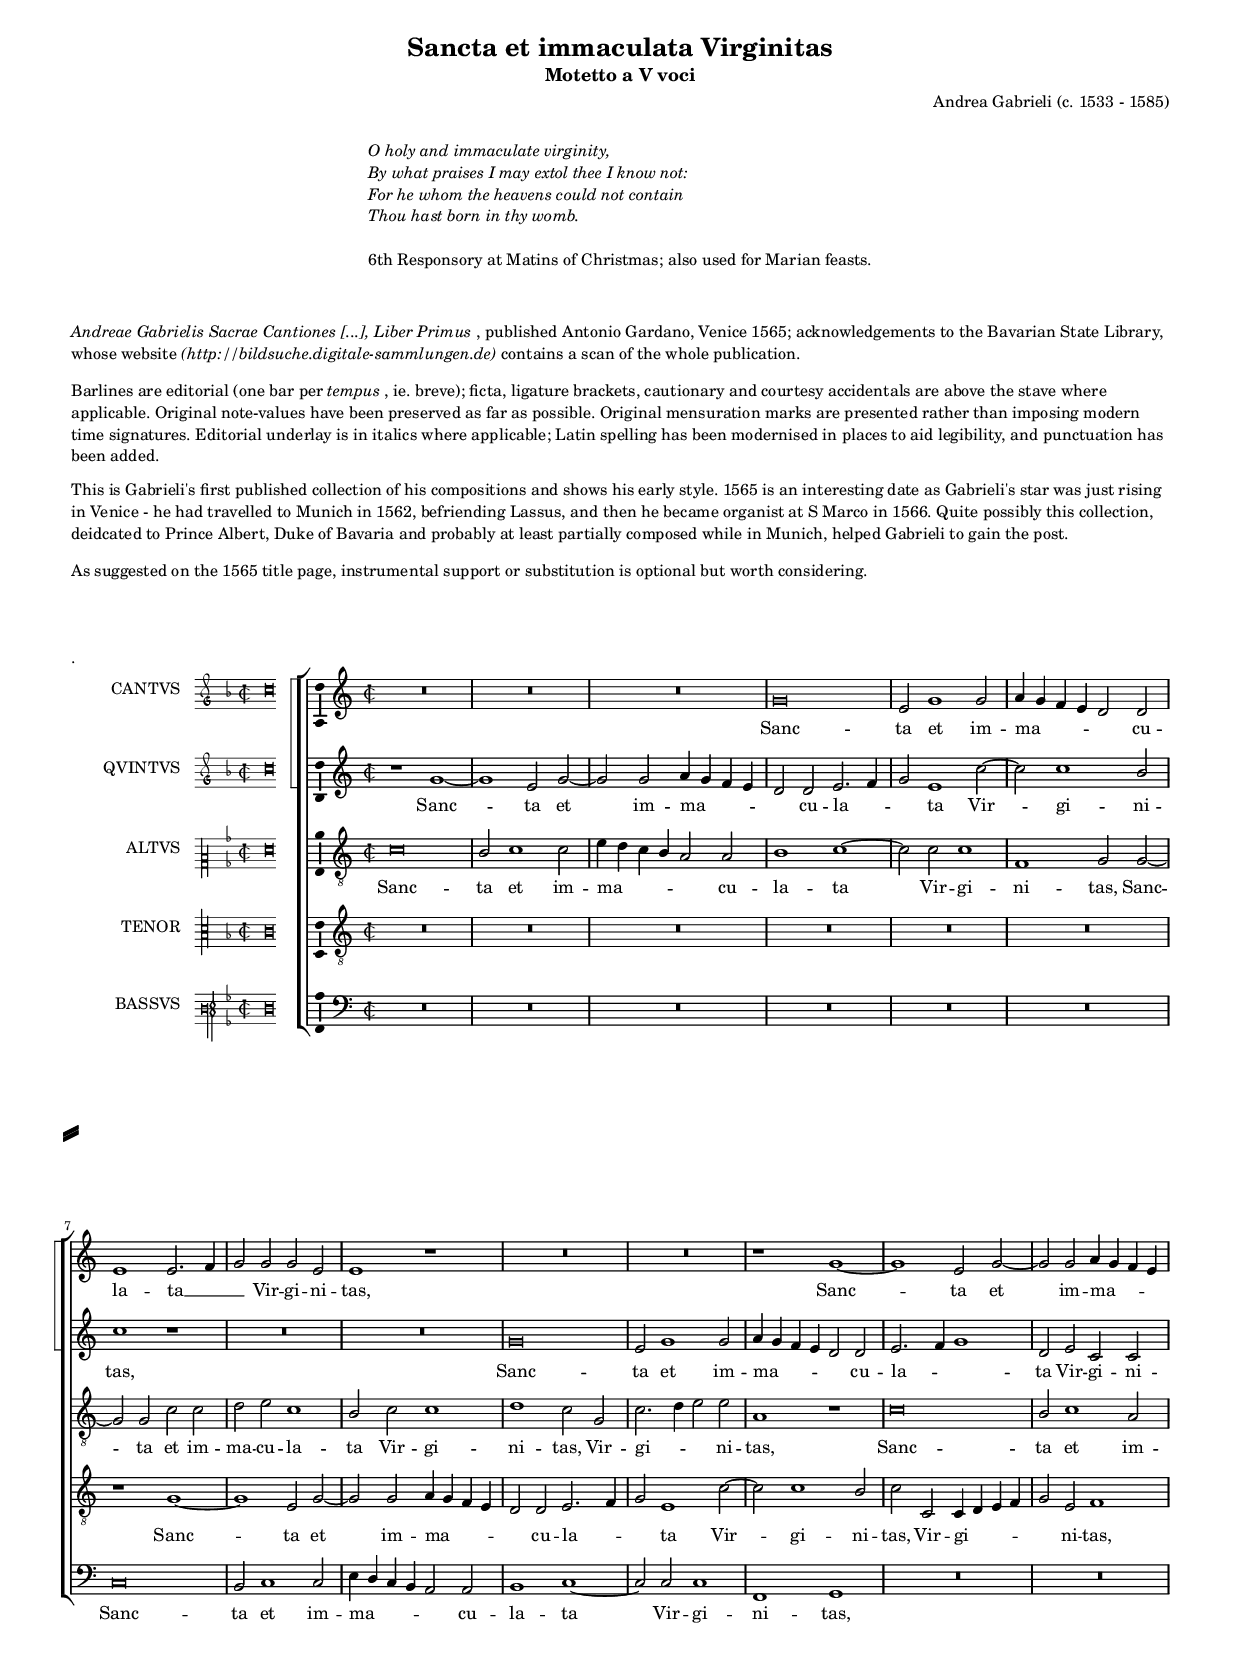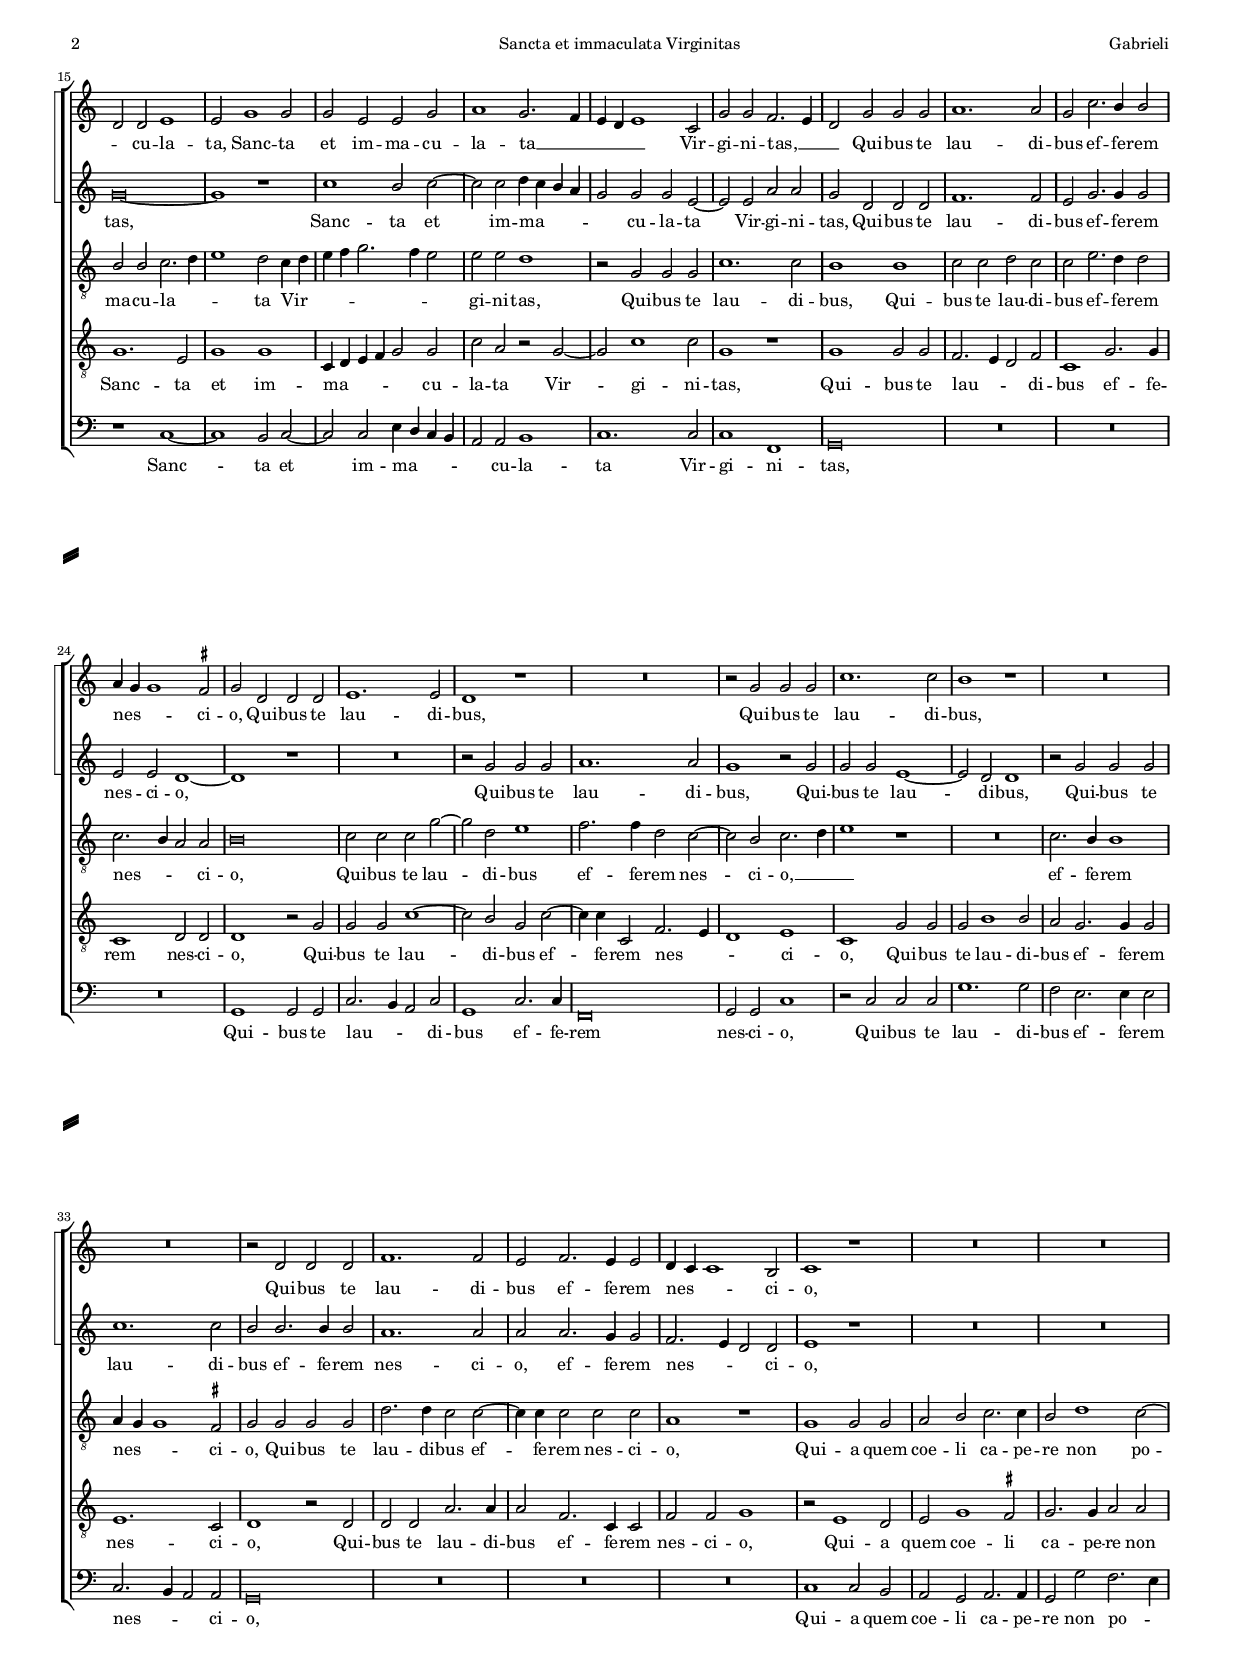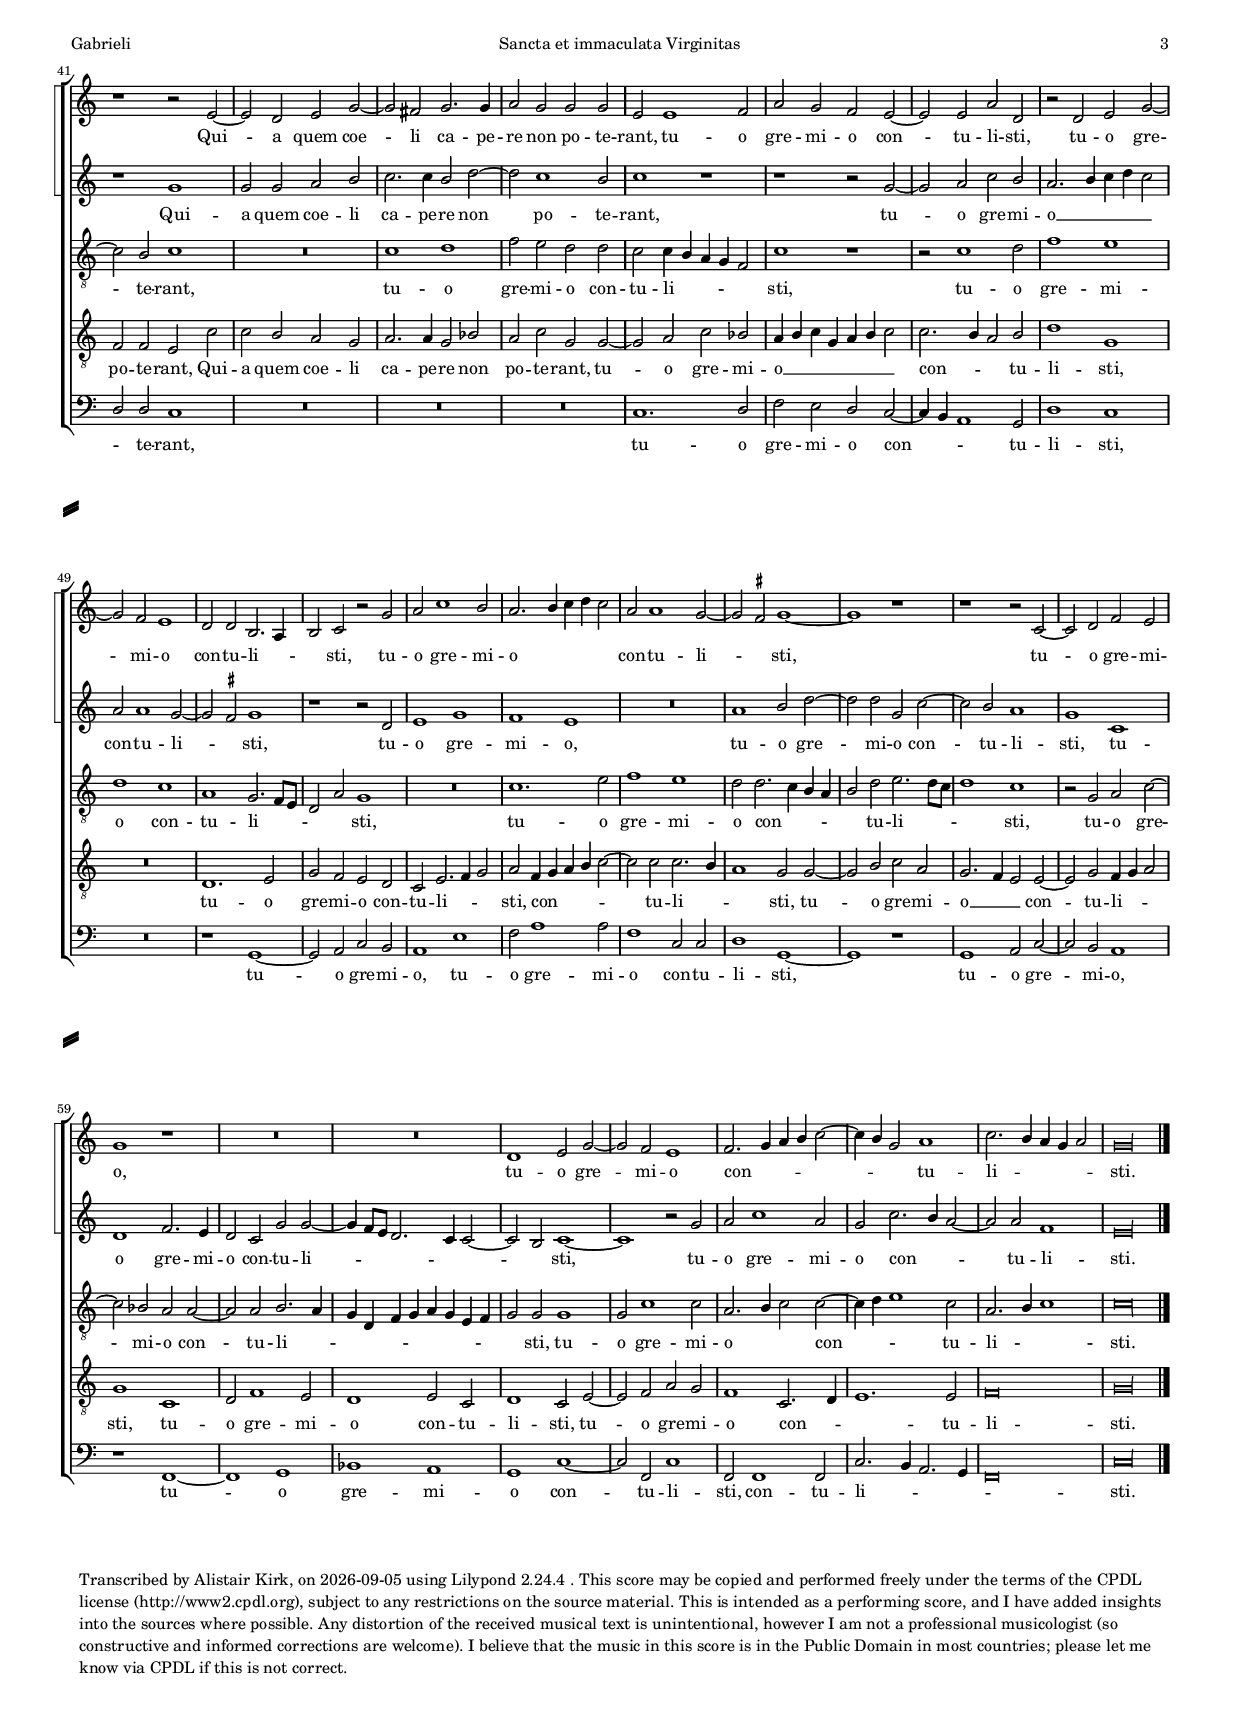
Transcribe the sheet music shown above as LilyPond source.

%
%  Alistair Kirk's Lilypond Template for Polyphonic Music - last revised 2015-04-29.
%
%  Best edited using Frescobaldi!  Get it from frescobaldi.org - a highly recommended
%  Lilypond editor.
%

%%%%%%%%%%%%%%%%%%
% 1 - Description of this score
%%%%%%%%%%%%%%%%%%

%%% 1A - paper layout
%

#(set-default-paper-size "a4")
#(set-global-staff-size 14)
\paper {
        left-margin   = 12\mm
        right-margin   = 12\mm
        top-margin    = 10\mm
        bottom-margin = 10\mm
}

%%% 1B - titles
%

\header {
	title = "Sancta et immaculata Virginitas"
	subtitle = "Motetto a V voci"
	% poet = ""
	% subsubtitle = "VIII Vocum"
	% arranger = ""
	composer = "Andrea Gabrieli (c. 1533 - 1585)"
	% opus=""
}

hcomposer = "Gabrieli"
htitle = "Sancta et immaculata Virginitas"

%%% 1C - Transposition of the whole score.
%
% This works relative to c.
%  Ie. To keep original pitch leave this as 'c' (without quotes).
% To transpose the whole score up a tone set to 'd'.  For down a tone, set to 'bes,' (note the comma) etc
%  Everything is transposed, including key signatures etc (but prefatory staves are not affected).

TranspositionInterval = g,



%%% 1D - clefs and stave labels
%

StaveAClef =  "treble"
StaveALabel =  "CANTVS"

StaveBClef =  "treble"
StaveBLabel =  "QVINTVS"

StaveCClef =  "treble_8"
StaveCLabel =  "ALTVS"

StaveDClef =  "treble_8"
StaveDLabel =  "TENOR"

StaveEClef =   "bass"
StaveELabel =   "BASSVS"

StaveFClef =  "treble_8"
StaveFLabel =   "Altus"

StaveGClef =   "treble_8"
StaveGLabel =   "Tenor"

StaveHClef =   "bass"
StaveHLabel =   "Bassus"

%%% 1E - key and time signature
%

gkeysig = {\key f \major}  %  Nb.  don't need to change this even if transposing - see above
global = {
	\time 2/1  %nb this might be overridden elsewhere (actually thinking of getting rid of it here...
	\gkeysig
        \override Score.MetronomeMark #'transparent = ##t
}

%%%1f  - What sound and tempo to use for the output MIDI file
%

% Tempo:
% Set the first number in the line below to set the playback speed.
% The number controls the length of the semibreve (which is the
% tactus of most 16th century polyphony written in tempus imperfectum)
% Suggest something in the range of 35 (very slow) to 65 (very fast).
% 45 is my default.

midiTactus = #(ly:make-moment 45 1)

% Playback sound:
% I think ocarina sounds a bit like a chamber organ on most General MIDI
% soundbanks, and annoys me the least of all the various terrible options,
% but suit yourself!
% "recorder" may also be useful on your computer??

MidiPlaybackSound = "ocarina"

%%%%%%%%%%%%%%%%%%
% 2 - Generic 'technical' settings (shouldn't usually need to change any of these unless personal preference suggests otherwise)
%%%%%%%%%%%%%%%%%%

\layout {
	\context {
		\Voice
			\remove "Note_heads_engraver"
			\consists "Completion_heads_engraver"
			\override NoteHead #'style = #'baroque

                         % These two go together!
                         \override Slur #'transparent = ##t
                         \override AccidentalSuggestion #'avoid-slur = #'inside  % Doesm't seem to help (in that ficta are shown way outside the stave when theres a slur) but does at least suppress all the error messages in the log file!


			\remove "Rest_engraver"
			\consists "Completion_rest_engraver"
                        \override Stem #'neutral-direction = #up

	}
	\context {
		\Staff
			\consists Ambitus_engraver
                        %% \override Stem #'thickness = #0.9
                        \RemoveEmptyStaves
	}
        \context {
                \StaffGroup
                        \consists "Separating_line_group_engraver"
	}
        \context {
                 \Score
                          \override BarNumber #'padding = #1.5
                          %\override BarNumber #'font-size = #1
                          %\override BarLine #'transparent = ##t	%% Uncomment for Mensurstriche (also change from ChoirStaff to Staffgroup and comment out completion_heads_engraver etc
                          %\override BarLine #'hair-thickness = #0.9   %% Example of how to manipulate barlines
        }
        \context {
                \Lyrics
                       %\override LyricText #'font-size = #1.2
                       %\override LyricText #'whiteout = ##t		% Might help with mensurstriche
                       %\override LyricExtender #'whiteout = ##t	% Might help with mensurstriche
                       %\override LyricHyphen #'whiteout = ##t		% Might help with mensurstriche
	}
}
\paper {
	ragged-last-bottom = ##f
  	ragged-bottom = ##f
	system-separator-markup = \slashSeparator
        evenHeaderMarkup=\markup  \fill-line { \fromproperty #'page:page-number-string \htitle \hcomposer }
	oddHeaderMarkup= \markup  \fill-line { \on-the-fly #not-first-page \hcomposer \on-the-fly #not-first-page \htitle \on-the-fly #not-first-page \fromproperty #'page:page-number-string }
         top-system-spacing #'basic-distance = #7    % Top stave is a bit too close to the page headers.
         % systems-per-page = 3  	% Lilypond rarely needs forcing like this...
         %  system-count = 13   	% ditto
         % page-count = 8    		% ditto
}




%%% The main musical content is in the two linked files below:


%%%%%%%%%%%%%%%%%%
% Some useful definitions for early music
%%%%%%%%%%%%%%%%%%

italicas=\override LyricText #'font-shape = #'italic
rectas=\override LyricText #'font-shape = #'upright
ss=\once \set suggestAccidentals = ##t
ficta = \once \set suggestAccidentals = ##t
date = #(strftime "%Y-%m-%d" (localtime (current-time)))

%% Defining graphics for unusual mensural time signatures!
#(
  define ((double-time-signature2 glyph a) grob) (
       grob-interpret-markup grob (
          markup  (
            #:line ( #:musicglyph glyph #:number #:vcenter a )
          )
       )
  )
)
#(
  define ((double-time-signature3 glyph a b) grob) (
       grob-interpret-markup grob (
          markup  (
            #:line ( #:musicglyph glyph #:vcenter #:column (a b) )
          )
       )
  )
)
#(
  define ((custom-time-signature glyph) grob) (
       grob-interpret-markup grob (
          markup  (
            #:line ( #:musicglyph glyph)
          )
       )
  )
)


%%%%%%%%%%%%%%%%%%
% 3 - Score content: notes
%%%%%%%%%%%%%%%%%%

\language "english"

StaveANotes = {

          \override Score.TimeSignature.stencil =
            #(custom-time-signature "timesig.mensural22")
        \time 2/1

  R\longa R\breve c''\breve a'2 c''1 c''2 d''4 ( c''4 bf'4
  a'4 g'2 ) g'2   % 2
  a'1 a'2. ( bf'4 c''2 ) c''2 c''2 a'2 a'1
  r1 R\longa r1  c''\breve
   a'2 c''1 c''2 d''4 ( c''4 bf'4 a'4 g'2 ) g'2 a'1 a'2 c''1 c''2
  c''2 a'2 a'2 c''2 d''1 c''2. ( bf'4   % 4
  a'4 g'4 a'1 ) f'2 c''2 c''2 bf'2. ( a'4 g'2 ) c''2 c''2 c''2 d''1.
  d''2 c''2 f''2. e''4 e''2 d''4 ( c''4 c''1 ) \ficta b'2   % 5
  c''2 g'2 g'2 g'2 a'1. a'2 g'1 r1 R\breve r2 c''2 c''2 c''2 f''1. f''2
    % 6
  e''1
  r1 R\longa r2 g'2 g'2 g'2 bf'1. bf'2 a'2 bf'2. a'4 a'2   % 7
  g'4 ( f'4 f'1 ) e'2 f'1
  r1 R\longa r1 r2 a'1 g'2 a'2 c''1 % 8
  b'2 c''2. c''4 d''2 c''2 c''2 c''2 a'2 a'1 bf'2 d''2 c''2 bf'2
  a'1 a'2 d''2 g'2 r2 g'2 a'2 c''1 % 9
  bf'2 a'1 g'2 g'2 e'2. ( d'4 e'2 ) f'2 r2 c''2 d''2 f''1 e''2
  d''2. ( e''4 f''4 g''4 f''2 ) d''2 d''1 c''1 (
  \ficta  b'2 ) c''\breve r\breve r2 f'1 g'2 bf'2 a'2 c''1
   r1 R\longa
   g'1 a'2 c''1 bf'2 a'1 bf'2. ( c''4 d''4 e''4 f''2. e''4 c''2
  ) d''1 f''2. ( e''4 d''4 c''4 d''2 )   % 12
  c''\maxima*1/4

	\bar "|."

}
StaveBNotes = {

  r1 c''\breve a'2 c''1 c''2
  d''4 ( c''4 bf'4 a'4 g'2 ) g'2 a'2. ( bf'4 c''2 ) a'1 f''1 f''1 e''2
    % 2
  f''1 r1 R\longa c''\breve a'2 c''1 c''2 d''4 ( c''4 bf'4 a'4 g'2 )
  g'2   % 3
  a'2. ( bf'4 c''1 ) g'2 a'2 f'2 f'2 c''\breve. r1 f''1 e''2 f''1
   f''2 g''4 ( f''4 e''4 d''4   % 4
  c''2 ) c''2 c''2 a'1 a'2 d''2 d''2 c''2 g'2 g'2 g'2 bf'1. bf'2 a'2
  c''2. c''4 c''2 a'2 a'2 g'\breve % 5
   r1 R\breve r2 c''2 c''2 c''2 d''1. d''2 c''1 r2 c''2 c''2 c''2
  a'1. % 6
   g'2 g'1 r2 c''2 c''2 c''2 f''1. f''2 e''2 e''2. e''4 e''2 d''1.
  d''2 d''2 d''2. c''4 c''2   % 7
  bf'2. ( a'4 g'2 ) g'2 a'1 r1 R\longa r1 c''1 c''2 c''2 d''2 e''2   % 8
  f''2. f''4 e''2 g''1 f''1 e''2 f''1 r\breve r2 c''1 d''2 f''2 e''2
  d''2. ( e''4 f''4 g''4 f''2 )   % 9
  d''2 d''1 c''1 ( \ficta b'2 ) c''1 r1 r2 g'2 a'1 c''1 bf'1 a'1 R\breve
  d''1 e''2 g''1 g''2 c''2 f''1 e''2 d''1 c''1 f'1 g'1 bf'2. a'4 g'2
  f'2 c''2 c''2. (   % 11
   bf'8 a'8 g'2. f'4 f'1 e'2 ) f'\breve r2 c''2 d''2 f''1 d''2 c''2
  f''2. ( e''4 d''1 ) d''2 bf'1   % 12
  a'\maxima*1/4
}
StaveCNotes = {
  f'\breve e'2 f'1 f'2
  a'4 ( g'4 f'4 e'4 d'2 ) d'2 e'1 f'1. f'2 f'1 bf1 c'2 c'1 % 2
   c'2 f'2 f'2 g'2 a'2 f'1 e'2 f'2 f'1 g'1 f'2 c'2 f'2. ( g'4 a'2 )
  a'2 d'1 r1   % 3
  f'\breve e'2 f'1 d'2 e'2 e'2 f'2. ( g'4 a'1 ) g'2 f'4 ( g'4 a'4 bf'4
  c''2. bf'4 a'2 ) a'2 a'2 g'1   % 4
  r2 c'2 c'2 c'2 f'1. f'2 e'1 e'1 f'2 f'2 g'2 f'2 f'2 a'2. g'4 g'2 f'2.
  ( e'4 d'2 ) d'2   % 5
  e'\breve f'2 f'2 f'2 c''1 g'2 a'1 bf'2. bf'4 g'2 f'1 e'2 f'2. ( g'4
  a'1 ) r1   % 6
  R\breve f'2. e'4 e'1 d'4 ( c'4 c'1 ) \ficta b2 c'2 c'2 c'2 c'2 g'2. g'4 f'2
  f'2. f'4 f'2 f'2 f'2   % 7
  d'1 r1 c'1 c'2 c'2 d'2 e'2 f'2. f'4 e'2 g'1 f'1 e'2 f'1
  R\breve   % 8
  f'1 g'1 bf'2 a'2 g'2 g'2 f'2 f'4 ( e'4 d'4 c'4 bf2 ) f'1 r1 r2 f'1
  g'2 bf'1 a'1   % 9
  g'1 f'1 d'1 c'2. ( bf8 a8 g2 d'2 ) c'1
  R\breve f'1. a'2 bf'1 a'1
  g'2 g'2. ( f'4 e'4 d'4 e'2 ) g'2 a'2. ( g'8 f'8 g'1 ) f'1 r2 c'2 d'2
  f'1 ef'2 d'2 d'1 d'2 e'2. ( d'4   % 11
  c'4 g4 bf4 c'4 d'4 c'4 a4 bf4 c'2 ) c'2 c'1 c'2 f'1 f'2 d'2. ( e'4
  f'2 ) f'2. ( g'4 a'1 ) f'2 d'2. ( e'4 f'1 )   % 12
  f'\maxima*1/4

}
StaveDNotes = {
  R\longa*3
  r1 c'\breve a2 c'1 c'2 d'4 ( c'4 bf4 a4 g2 ) g2 a2. ( bf4 c'2
  ) a1 f'1 f'1 e'2   % 3
  f'2 f2 f4 ( g4 a4 bf4 c'2 ) a2 bf1 c'1. a2 c'1 c'1 f4 ( g4 a4 bf4 c'2
  ) c'2 f'2 d'2 r2 c'1 % 4
   f'1 f'2 c'1 r1 c'1 c'2 c'2 bf2. ( a4 g2 ) bf2 f1 c'2. c'4 f1 g2
  g2   % 5
  g1 r2 c'2 c'2 c'2 f'1. e'2 c'2 f'2. f'4 f2 bf2. ( a4 g1 ) a1 f1 c'2
  c'2   % 6
  c'2 e'1 e'2 d'2 c'2. c'4 c'2 a1. f2 g1 r2 g2 g2 g2 d'2. d'4 d'2 bf2.
  f4 f2   % 7
  bf2 bf2 c'1 r2 a1 g2 a2 c'1 \ficta b2 c'2. c'4 d'2 d'2 bf2 bf2 a2 f'2 f'2
  e'2 d'2 c'2   % 8
  d'2. d'4 c'2 ef'2 d'2 f'2 c'2 c'1 d'2 f'2 ef'2 d'4 ( e'4 f'4 c'4 d'4
  e'4 f'2 ) f'2. ( e'4 d'2 ) e'2 g'1 c'1   % 9
  R\breve g1. a2 c'2 bf2 a2 g2 f2 a2. ( bf4 c'2 ) d'2 bf4 ( c'4 d'4 e'4
  f'1 ) f'2 f'2. ( e'4
  d'1 ) c'2 c'1 e'2 f'2 d'2 c'2. ( bf4 a2 ) a1 c'2 bf4 ( c'4 d'2 ) c'1
  f1 g2 bf1 a2   % 11
  g1 a2 f2 g1 f2 a1 bf2 d'2 c'2 bf1 f2. ( g4 a1. ) a2 bf\breve   % 12
  c'\maxima*1/4

}
StaveENotes = {
  R\longa*3
  f\breve e2 f1 f2 a4 ( g4 f4 e4 d2 ) d2 e1 f1. f2 f1 bf,1 c1   % 3
  R\longa r1 f\breve e2 f1 f2 a4 ( g4 f4 e4 d2 ) d2 e1   % 4
  f1. f2 f1 bf,1 c\breve R\longa R\breve   % 5
  c1 c2 c2 f2. ( e4 d2 ) f2 c1 f2. f4 bf,\breve c2 c2 f1 r2 f2 f2 f2   % 6
  c'1. c'2 bf2 a2. a4 a2 f2. ( e4 d2 ) d2 c\breve
  R\longa  R\breve
  f1 f2 e2 d2 c2 d2. d4 c2 c'2 bf2. ( a4 g2 ) g2 f1
  R\breve R\longa f1. g2 bf2 a2 g2 f2. (  e4 d1 ) c2 g1 f1   % 9
  R\breve r1 c1. d2 f2 e2 d1 a1 bf2 d'1 d'2 bf1 f2 f2
  g1 c\breve r1 c1 d2 f1 e2 d1 r1 bf,\breve c1   % 11
  ef1 d1 c1 f1. bf,2 f1 bf,2 bf,1 bf,2 f2. ( e4 d2. c4 bf,\breve )   % 12
  f\maxima*1/4

}
StaveFNotes = { }
StaveGNotes = {  }
StaveHNotes = {  }

%%%%%%%%%%%%%%%%%%
% 4 - Score content: text / lyrics
%%%%%%%%%%%%%%%%%%

StaveALyrics = \lyricmode {

    Sanc -- ta et im -- ma -- cu -- la -- ta __ Vir -- gi -- ni -- tas,
    Sanc -- ta et im -- ma -- cu -- la -- ta,
    Sanc -- ta et im -- ma -- cu -- la -- ta __ Vir -- gi -- ni -- tas, __
    Qui -- bus te lau -- di -- bus ef -- fe -- rem nes -- ci -- o,
    Qui -- bus te lau -- di -- bus,
    Qui -- bus te lau -- di -- bus,
    Qui -- bus te lau -- di -- bus ef -- fe -- rem nes -- ci -- o,
    Qui -- a quem coe -- li ca -- pe -- re non po -- te -- rant,
    tu -- o gre -- mi -- o con -- tu -- li -- sti,
    tu -- o gre -- mi -- o con -- tu -- li -- sti,
    tu -- o gre -- mi -- o con -- tu -- li -- sti,
    tu -- o gre -- mi -- o,
    tu -- o gre -- mi -- o con -- tu -- li -- sti.

}
StaveBLyrics = \lyricmode {
  	Sanc -- ta et im -- ma -- cu -- la -- ta Vir -- gi -- ni -- tas,
	Sanc -- ta et im -- ma -- cu -- la -- ta Vir -- gi -- ni -- tas,
	Sanc -- ta et im -- ma -- cu -- la -- ta Vir -- gi -- ni -- tas,
	Qui -- bus te lau -- di -- bus ef -- fe -- rem nes -- ci -- o,
	Qui -- bus te lau -- di -- bus,
	Qui -- bus te lau -- di -- bus,
	Qui -- bus te lau -- di -- bus ef -- fe -- rem nes -- ci -- o,
	ef -- fe -- rem nes -- ci -- o,
	Qui -- a quem coe -- li ca -- pe -- re non po -- te -- rant,
	tu -- o gre -- mi -- o __ con -- tu -- li -- sti,
	tu -- o gre -- mi -- o,
	tu -- o gre -- mi -- o con -- tu -- li -- sti,
	tu -- o gre -- mi -- o con -- tu -- li -- sti,
	tu -- o gre -- mi -- o con -- tu -- li -- sti.


}
StaveCLyrics = \lyricmode {

    Sanc -- ta et im -- ma -- cu -- la -- ta Vir -- gi -- ni -- tas,
    Sanc -- ta et im -- ma -- cu -- la -- ta Vir -- gi -- ni -- tas,
    Vir -- gi -- ni -- tas,
    Sanc -- ta et im -- ma -- cu -- la -- ta Vir -- gi -- ni -- tas,
    Qui -- bus te lau -- di -- bus,
    Qui -- bus te lau -- di -- bus ef -- fe -- rem nes -- ci -- o,
    Qui -- bus te lau -- di -- bus ef -- fe -- rem nes -- ci -- o, __
    ef -- fe -- rem nes -- ci -- o,
    Qui -- bus te lau -- di -- bus ef -- fe -- rem nes -- ci -- o,
    Qui -- a quem coe -- li ca -- pe -- re non po -- te -- rant,
    tu -- o gre -- mi -- o con -- tu -- li -- sti,
    tu -- o gre -- mi -- o con -- tu -- li -- sti,
    tu -- o gre -- mi -- o con -- tu -- li -- sti,
    tu -- o gre -- mi -- o con -- tu -- li -- sti,
    tu -- o gre -- mi -- o con -- tu -- li -- sti.


}
StaveDLyrics = \lyricmode {
  	Sanc -- ta et im -- ma -- cu -- la -- ta Vir -- gi -- ni -- tas,
	Vir -- gi -- ni -- tas,
	Sanc -- ta et im -- ma -- cu -- la -- ta Vir -- gi -- ni -- tas,
	Qui -- bus te lau -- di -- bus ef -- fe -- rem nes -- ci -- o,
	Qui -- bus te lau -- di -- bus ef -- fe -- rem nes -- ci -- o,
	Qui -- bus te lau -- di -- bus ef -- fe -- rem nes -- ci -- o,
	Qui -- bus te lau -- di -- bus ef -- fe -- rem nes -- ci -- o,
        Qui -- a quem coe -- li ca -- pe -- re non po -- te -- rant,
	Qui -- a quem coe -- li ca -- pe -- re non po -- te -- rant,
	tu -- o gre -- mi -- o __ con -- tu -- li -- sti,
	tu -- o gre -- mi -- o con -- tu -- li -- sti,
	con -- tu -- li -- sti,
	tu -- o gre -- mi -- o __ con -- tu -- li -- sti,
	tu -- o gre -- mi -- o con -- tu -- li -- sti,
	tu -- o gre -- mi -- o con -- tu -- li -- sti.

}
StaveELyrics = \lyricmode {
  	Sanc -- ta et im -- ma -- cu -- la -- ta Vir -- gi -- ni -- tas,
	Sanc -- ta et im -- ma -- cu -- la -- ta Vir -- gi -- ni -- tas,
	Qui -- bus te lau -- di -- bus ef -- fe -- rem nes -- ci -- o,
	Qui -- bus te lau -- di -- bus ef -- fe -- rem nes -- ci -- o,
	Qui -- a quem coe -- li ca -- pe -- re non po -- te -- rant,
	tu -- o gre -- mi -- o con -- tu -- li -- sti,
	tu -- o gre -- mi -- o,
	tu -- o gre -- mi -- o con -- tu -- li -- sti,
	tu -- o gre -- mi -- o,
	tu -- o gre -- mi -- o con -- tu -- li -- sti,
	con -- tu -- li -- sti.


}
StaveFLyrics = \lyricmode { A }
StaveGLyrics = \lyricmode { A }
StaveHLyrics = \lyricmode { A }

 % Tanslation and attribution of text
 \markup {
        \vspace #1
	\fill-line {
		\column {
                        \vspace #1
			\line { \italic { O holy and immaculate virginity,}}
			\line { \italic { By what praises I may extol thee I know not:}}
			\line { \italic { For he whom the heavens could not contain}}
			\line { \italic { Thou hast born in thy womb. } }
			\vspace #1
			\line { 6th Responsory at Matins of Christmas; also used for Marian feasts.  }
		}
	}
}



%%%%%%%%%%%%%%%%%%
% 5 - Editorial content, including prefatory stave / incipit settings and notes
%%%%%%%%%%%%%%%%%%

 %  Should very rarely need to be touched once a given piece has been typeset

% 5a Editorial method and comments
\markup {
    \vspace #3
    \column {
          %\wordwrap  { \italic { Music source and editorial comments go here.} }

          \wordwrap  {
              \italic {Andreae Gabrielis Sacrae Cantiones [...], Liber Primus}
              , published Antonio Gardano, Venice 1565;
              acknowledgements to the Bavarian State Library,
              whose website \italic{(http://bildsuche.digitale-sammlungen.de)} contains a scan of the whole publication.
          }
          \vspace #1
          \wordwrap  {
              Barlines are editorial (one bar per \italic {tempus}, ie. breve); ficta, ligature brackets, cautionary and
              courtesy accidentals are above the stave where applicable. Original note-values
              have been preserved as far as possible.
              Original mensuration marks are presented rather than imposing modern time signatures.
              Editorial underlay is in italics where applicable;
              Latin spelling has been modernised in places to aid legibility, and punctuation has been
              added.
          }
          \vspace #1
          \wordwrap {
              This is Gabrieli's first published collection of his compositions
              and shows his early style.  1565 is an interesting date as Gabrieli's
              star was just rising in Venice - he had travelled to Munich in 1562,
              befriending Lassus, and then he became organist at S Marco in 1566.
              Quite possibly this collection,  deidcated to Prince Albert, Duke of Bavaria
              and probably at least partially composed while in Munich,
              helped Gabrieli to gain the post.
          }
          \vspace #1
          \wordwrap {
              As suggested on the 1565 title page, instrumental support or substitution
              is optional but worth considering.

          %\wordwrap  { \italic { Barlines and time signatures are editorial; ficta, cautionary and courtesy accidentals are above the stave where applicable.}
	  }
	  \vspace #3
	  .
    }
}

%% 5b - Plainsong incipit - obviously, comment out as required.
%\score   {
%    \transpose c \TranspositionInterval <<
%          \new Staff \with { \remove "Time_signature_engraver" \remove "Ambitus_engraver" } {
%                \set Staff.instrumentName = "Intonation"
%                \clef "treble_8"  \global  \cadenzaOn              <<  {
%                          \override Voice.Slur #'tran%sparent = ##f
%                          f4 s8 f4 s8 f4( g4) s8 g4.
%                      }\addlyrics {  In -- ci -- pit here. }
%               >>
%          }
%     >>
%    \layout {\context { \Voice \remove "Stem_engraver" } }
%}


% 5c - Prefatory staves
\layout {   % Need to modify a couple of settings in the main score layout as well
             indent=4\cm
              \context { \Staff
                         \override InstrumentName #'padding = 2
                         \override InstrumentName #'self-alignment-X = #RIGHT
              }
}
PrefatorySettings = {
  		%\override NoteHead   #'style = #'neomensural      % ie. can set to either Mensural or Neomensural
		%\override Rest #'style = #'neomensural
		%\override Staff.TimeSignature #'style = #'neomensural
                \override Flag #'style = #'mensural
                \autoBeamOff
                 \override Staff.InstrumentName #'Y-extent = #'(-4 . 4)
                 \override Staff.InstrumentName #'self-alignment-X = #RIGHT
                \override Staff.InstrumentName #'padding = 2
                % Uncomment these if you want eg. double b flat in key sig using c2 or f3 clef etc
                % May also have to tweak the numbers (4 vs 5 etc)
                \override Staff.KeySignature.flat-positions = #'((-4 . 4))
                \override Staff.KeySignature.sharp-positions = #'((-4 . 4))
                \cadenzaOn
                \key f \major
		\time 2/2
                \huge
}
PrefatoryLayout = \layout {   % Set the layout inside the incipit
		\context {\Voice
			\remove Ligature_bracket_engraver
			\consists Mensural_ligature_engraver

		}
                \context { \Staff \remove Ambitus_engraver}
		line-width=5
                indent =  0
                ragged-right = ##f
		ragged-last = ##f
                system-count = #1
}
PrefStaveA = \markup {
	\score {
                \new MensuralVoice {
                    \set Staff.instrumentName=\StaveALabel
                    \PrefatorySettings
                    \clef "petrucci-g"
                    c''\breve
                     \bar"" \skip1
		}  \layout {\PrefatoryLayout}
	}
}
PrefStaveB = \markup {
	\score {
                \new MensuralVoice {
                    \set Staff.instrumentName=\StaveBLabel
                    \PrefatorySettings
                    \clef "petrucci-g"
                    c''\breve
                     \bar"" \skip1
		}  \layout {\PrefatoryLayout}
	}
}
PrefStaveC = \markup {
	\score {
                \new MensuralVoice {
                    \set Staff.instrumentName=\StaveCLabel
                    \PrefatorySettings
                    \clef "petrucci-c2"
                    f'\breve
                     \bar"" \skip1
		}  \layout {\PrefatoryLayout}
	}
}
PrefStaveD = \markup {
	\score {
                \new MensuralVoice {
                    \set Staff.instrumentName=\StaveDLabel
                    \PrefatorySettings
                    \clef "petrucci-c3"
                    c'\breve
                     \bar"" \skip1
		}  \layout {\PrefatoryLayout}
	}
}
PrefStaveE = \markup {
	\score {
          \new MensuralVoice {
                    \set Staff.instrumentName=\StaveELabel
                    \PrefatorySettings
                    \clef "petrucci-f3"
                    f\breve
                     \bar"" \skip1
		}  \layout {\PrefatoryLayout}
	}
}
PrefStaveF = \markup {
	\score {
                \new MensuralVoice {
                    \set Staff.instrumentName=\StaveFLabel
                    \PrefatorySettings
                    \clef "petrucci-f4"
                    g2
                     \bar"" \skip1
		}  \layout {\PrefatoryLayout}
	}
}
PrefStaveG = \markup {
	\score {
                \new MensuralVoice {
                    \set Staff.instrumentName=\StaveGLabel
                    \PrefatorySettings
                    \clef "petrucci-f4"
                    g2
                     \bar"" \skip1
		}  \layout {\PrefatoryLayout}
	}
}
PrefStaveH = \markup {
	\score {
                \new MensuralVoice {
                    \set Staff.instrumentName=\StaveHLabel
                    \PrefatorySettings
                    \clef "petrucci-f4"
                    f2
                     \bar"" \skip1
		}  \layout {\PrefatoryLayout}
	}
}





\version "2.18"


\include "Global_Score_block.ly"


\version "2.18"